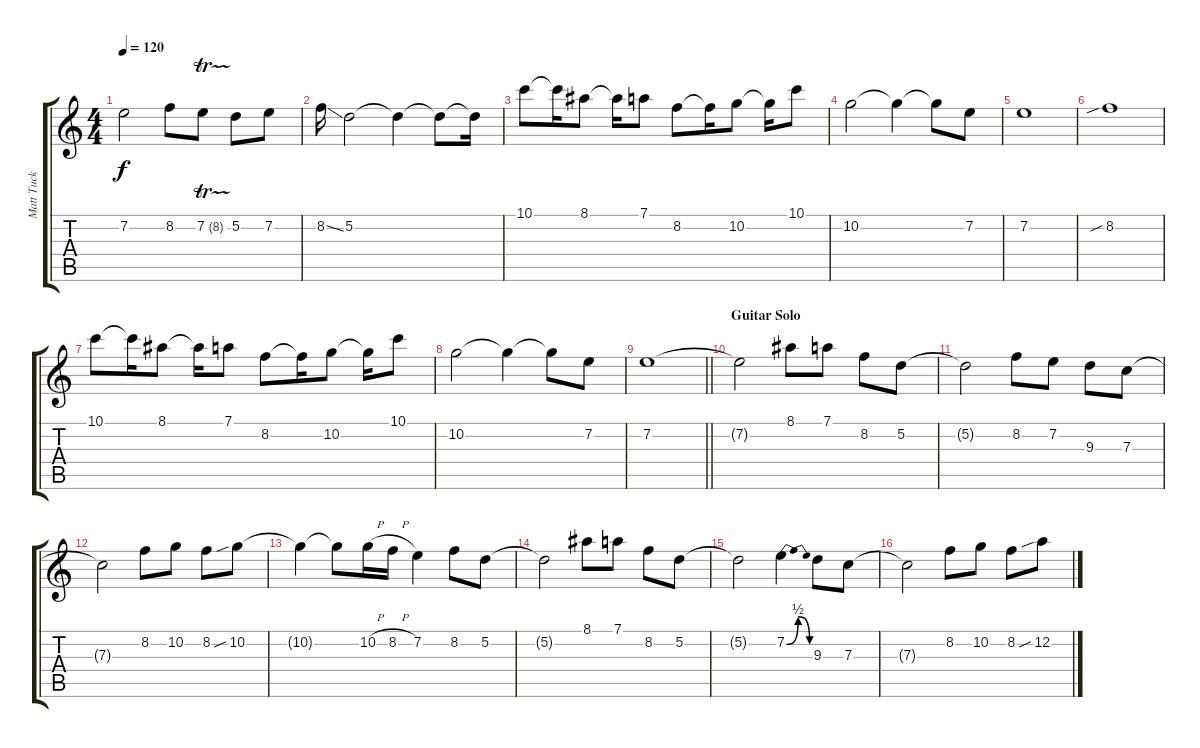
\track ("Matt Tuck" "Matt Tuck") {instrument distortionguitar}
\staff {score tabs}
\tuning (D4 A3 F3 C3 G2 D2) {hide}
\ts (4 4)
\tempo 120
\clef g2
\ks c
7.2.2{dy f} 8.2.8 7.2{tr (8 32)}.8 5.2.8 7.2.8 |
8.2{ss}.16 5.2.2 5.2{t}.4 5.2{t}.8 5.2{t}.16 |
10.1.8 10.1{t}.16 8.1.8 8.1{t}.16 7.1.8 8.2.8 8.2{t}.16 10.2.8 10.2{t}.16 10.1.8 |
10.2.2 10.2{t}.4 10.2{t}.8 7.2.8 |
7.2.1 |
8.2{sib}.1{volume 14 balance 8} |
10.1.8 10.1{t}.16 8.1.8 8.1{t}.16 7.1.8 8.2.8 8.2{t}.16 10.2.8 10.2{t}.16 10.1.8 |
10.2.2 10.2{t}.4 10.2{t}.8 7.2.8 |
\barLineRight lightlight
7.2.1 |
\section ("" "Guitar Solo")
7.2{t}.2 8.1.8 7.1.8 8.2.8 5.2.8 |
5.2{t}.2 8.2.8 7.2.8 9.3.8 7.3.8 |
7.3{t}.2 8.2.8 10.2.8 8.2.8 10.2{sib}.8 |
10.2{t}.4 10.2{t}.8 10.2{h}.16 8.2{h}.16 7.2.4 8.2.8 5.2.8 |
5.2{t}.2 8.1.8 7.1.8 8.2.8 5.2.8 |
5.2{t}.2 7.2{be (bendrelease 0 0 15 2 46 2 60 0)}.4 9.3.8 7.3.8 |
7.3{t}.2 8.2.8 10.2.8 8.2.8 12.2{sib}.8
